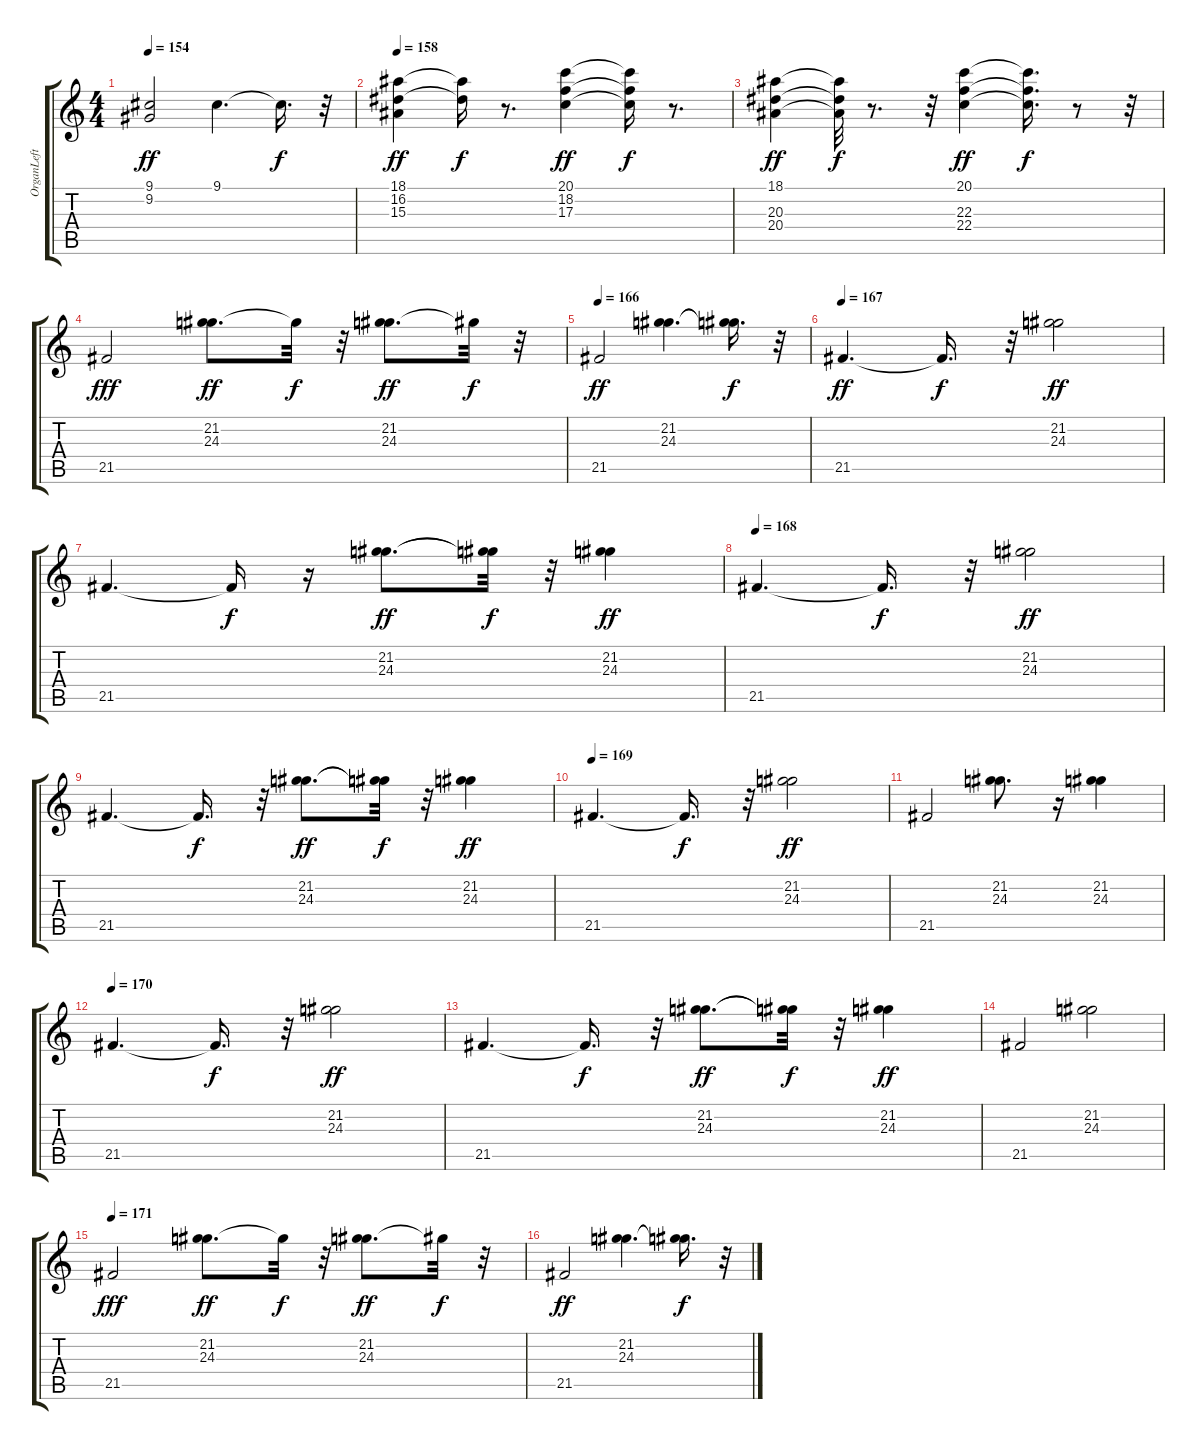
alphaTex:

\track ("OrganLeft" "OrganLeft") {instrument rockorgan}
\staff {score tabs}
\tuning (E4 B3 G3 D3 A2 E2) {hide}
\ts (4 4)
\tempo 154
\clef g2
\ks c
(9.1 9.2).2{dy ff} 9.1.4{d} 9.1{t}.16{d dy f} r.32 |
\tempo 158
(18.1 16.2 15.3).4{dy ff} (18.1{t} 16.2{t}).16{dy f} r.8{d} (20.1 18.2 17.3).4{dy ff} (20.1{t} 18.2{t} 17.3{t}).16{dy f} r.8{d} |
(18.1 20.3 20.4).4{dy ff} (18.1{t} 20.3{t} 20.4{t}).32{dy f} r.8{d} r.32 (20.1 22.3 22.4).4{dy ff} (20.1{t} 22.3{t} 22.4{t}).16{d dy f} r.8 r.32 |
21.5.2{dy fff} (21.2 24.3).8{d dy ff} 24.3{t}.32{dy f} r.32 (21.2 24.3).8{d dy ff} 21.2{t}.32{dy f} r.32 |
\tempo 166
21.5.2{dy ff} (21.2 24.3).4{d} (21.2{t} 24.3{t}).16{d dy f} r.32 |
\tempo 167
21.5.4{d dy ff} 21.5{t}.16{d dy f} r.32 (21.2 24.3).2{dy ff} |
21.5.4{d} 21.5{t}.16{dy f} r.16 (21.2 24.3).8{d dy ff} (21.2{t} 24.3{t}).32{dy f} r.32 (21.2 24.3).4{dy ff} |
\tempo 168
21.5.4{d} 21.5{t}.16{d dy f} r.32 (21.2 24.3).2{dy ff} |
21.5.4{d} 21.5{t}.16{d dy f} r.32 (21.2 24.3).8{d dy ff} (21.2{t} 24.3{t}).32{dy f} r.32 (21.2 24.3).4{dy ff} |
\tempo 169
21.5.4{d} 21.5{t}.16{d dy f} r.32 (21.2 24.3).2{dy ff} |
21.5.2 (21.2 24.3).8{d} r.16 (21.2 24.3).4 |
\tempo 170
21.5.4{d} 21.5{t}.16{d dy f} r.32 (21.2 24.3).2{dy ff} |
21.5.4{d} 21.5{t}.16{d dy f} r.32 (21.2 24.3).8{d dy ff} (21.2{t} 24.3{t}).32{dy f} r.32 (21.2 24.3).4{dy ff} |
21.5.2 (21.2 24.3).2 |
\tempo 171
21.5.2{dy fff} (21.2 24.3).8{d dy ff} 24.3{t}.32{dy f} r.32 (21.2 24.3).8{d dy ff} 21.2{t}.32{dy f} r.32 |
21.5.2{dy ff} (21.2 24.3).4{d} (21.2{t} 24.3{t}).16{d dy f} r.32
